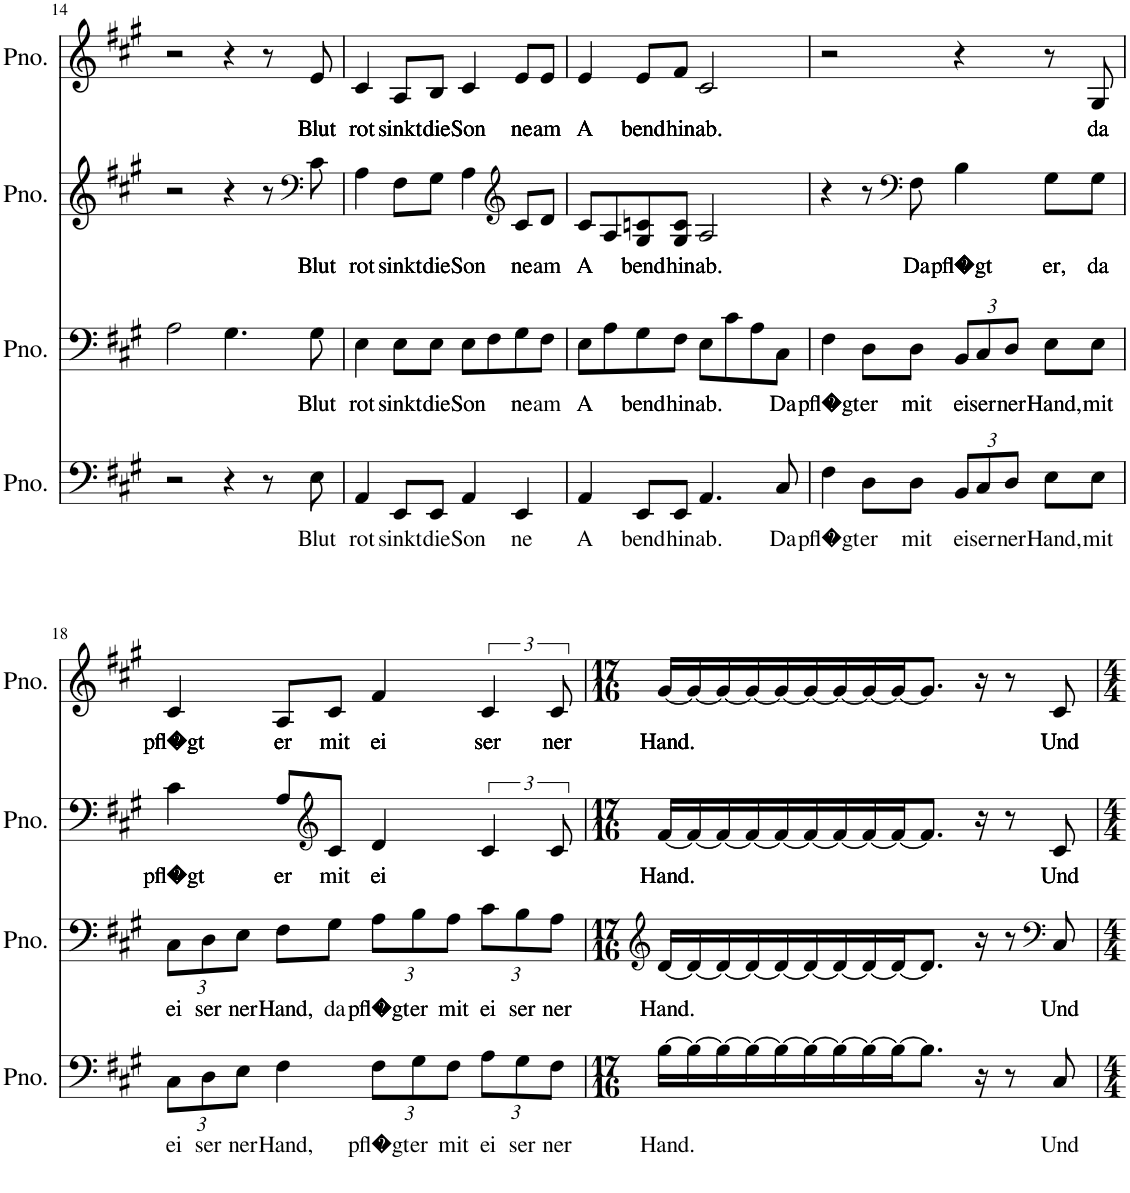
**kern	**text	**kern	**text	**kern	**text	**kern	**text
*part4	*part4	*part3	*part3	*part2	*part2	*part1	*part1
*staff4	*staff4	*staff3	*staff3	*staff2	*staff2	*staff1	*staff1
*I"Piano, BASS 2	*	*I"Piano, BASS 1	*	*I"Piano, TENOR 2	*	*I"Piano, TENOR 1	*
*I'Pno.	*	*I'Pno.	*	*I'Pno.	*	*I'Pno.	*
!!LO:PB:g=z
*clefF4	*	*clefF4	*	*clefG2	*	*clefG2	*
*k[f#c#g#]	*	*k[f#c#g#]	*	*k[f#c#g#]	*	*k[f#c#g#]	*
*M4/4	*	*M4/4	*	*M4/4	*	*M4/4	*
=14	=14	=14	=14	=14	=14	=14	=14
2r	.	2A\	.	2r	.	2r	.
4r	.	4.G#\	.	4r	.	4r	.
8r	.	.	.	8r	.	8r	.
*	*	*	*	*clefF4	*	*	*
!	!LO:LY:b	!	!LO:LY:b	!	!LO:LY:b	!	!LO:LY:b
8E\	Blut	8G#\	Blut	8c#\	Blut	8e/	Blut
=15	=15	=15	=15	=15	=15	=15	=15
!	!LO:LY:b	!	!LO:LY:b	!	!LO:LY:b	!	!LO:LY:b
4AA/	rot	4E\	rot	4A\	rot	4c#/	rot
!	!LO:LY:b	!	!LO:LY:b	!	!LO:LY:b	!	!LO:LY:b
8EE/L	sinkt	8E\L	sinkt	8F#\L	sinkt	8A/L	sinkt
!	!LO:LY:b	!	!LO:LY:b	!	!LO:LY:b	!	!LO:LY:b
8EE/J	die	8E\J	die	8G#\J	die	8B/J	die
!	!LO:LY:b	!	!LO:LY:b	!	!LO:LY:b	!	!LO:LY:b
4AA/	Son	8E\L	Son	4A\	Son	4c#/	Son
.	.	8F#\	.	.	.	.	.
*	*	*	*	*clefG2	*	*	*
!	!LO:LY:b	!	!LO:LY:b	!	!LO:LY:b	!	!LO:LY:b
4EE/	ne	8G#\	ne	8c#/L	ne	8e/L	ne
!	!	!	!LO:LY:b	!	!LO:LY:b	!	!LO:LY:b
.	.	8F#\J	am	8d/J	am	8e/J	am
=16	=16	=16	=16	=16	=16	=16	=16
!	!LO:LY:b	!	!LO:LY:b	!	!LO:LY:b	!	!LO:LY:b
4AA/	A	8E\L	A	8c#/L	A	4e/	A
.	.	8A\	.	8A/	.	.	.
!	!LO:LY:b	!	!LO:LY:b	!	!LO:LY:b	!	!LO:LY:b
8EE/L	bend	8G#\	bend	8G#/ 8cn/	bend	8e/L	bend
!	!LO:LY:b	!	!LO:LY:b	!	!LO:LY:b	!	!LO:LY:b
8EE/J	hin	8F#\J	hin	8G#/ 8c/J	hin	8f#/J	hin
!	!LO:LY:b	!	!LO:LY:b	!	!LO:LY:b	!	!LO:LY:b
4.AA/	ab.	8E\L	ab.	2A/	ab.	2c#/	ab.
.	.	8c#\	.	.	.	.	.
.	.	8A\	.	.	.	.	.
!	!LO:LY:b	!	!LO:LY:b	!	!	!	!
8C#/	Da	8C#\J	Da	.	.	.	.
=17	=17	=17	=17	=17	=17	=17	=17
!	!LO:LY:b	!	!LO:LY:b	!	!	!	!
4F#\	pfl�gt	4F#\	pfl�gt	4r	.	2r	.
!	!LO:LY:b	!	!LO:LY:b	!	!	!	!
8D\L	er	8D\L	er	8r	.	.	.
*	*	*	*	*clefF4	*	*	*
!	!LO:LY:b	!	!LO:LY:b	!	!LO:LY:b	!	!
8D\J	mit	8D\J	mit	8F#\	Da	.	.
*Xbrackettup	*	*	*	*	*	*	*
!	!LO:LY:b	!	!	!	!	!	!
*	*	*Xbrackettup	*	*	*	*	*
!	!	!	!LO:LY:b	!	!LO:LY:b	!	!
12BB/L	ei	12BB/L	ei	4B\	pfl�gt	4r	.
!	!LO:LY:b	!	!LO:LY:b	!	!	!	!
12C#/	ser	12C#/	ser	.	.	.	.
!	!LO:LY:b	!	!LO:LY:b	!	!	!	!
12D/J	ner	12D/J	ner	.	.	.	.
!	!LO:LY:b	!	!LO:LY:b	!	!LO:LY:b	!	!
8E\L	Hand,	8E\L	Hand,	8G#\L	er,	8r	.
!	!LO:LY:b	!	!LO:LY:b	!	!LO:LY:b	!	!LO:LY:b
8E\J	mit	8E\J	mit	8G#\J	da	8G#/	da
!!LO:LB:g=z
=18	=18	=18	=18	=18	=18	=18	=18
!	!LO:LY:b	!	!LO:LY:b	!	!LO:LY:b	!	!LO:LY:b
12C#\L	ei	12C#\L	ei	4c#\	pfl�gt	4c#/	pfl�gt
!	!LO:LY:b	!	!LO:LY:b	!	!	!	!
12D\	ser	12D\	ser	.	.	.	.
!	!LO:LY:b	!	!LO:LY:b	!	!	!	!
12E\J	ner	12E\J	ner	.	.	.	.
!	!LO:LY:b	!	!LO:LY:b	!	!LO:LY:b	!	!LO:LY:b
4F#\	Hand,	8F#\L	Hand,	8A/L	er	8A/L	er
*	*	*	*	*clefG2	*	*	*
!	!	!	!LO:LY:b	!	!LO:LY:b	!	!LO:LY:b
.	.	8G#\J	da	8c#/J	mit	8c#/J	mit
!	!LO:LY:b	!	!LO:LY:b	!	!LO:LY:b	!	!LO:LY:b
12F#\L	pfl�gt	12A\L	pfl�gt	4d/	ei	4f#/	ei
!	!LO:LY:b	!	!LO:LY:b	!	!	!	!
12G#\	er	12B\	er	.	.	.	.
!	!LO:LY:b	!	!LO:LY:b	!	!	!	!
12F#\J	mit	12A\J	mit	.	.	.	.
!	!LO:LY:b	!	!LO:LY:b	!	!	!	!LO:LY:b
12A\L	ei	12c#\L	ei	6c#/	.	6c#/	ser
!	!LO:LY:b	!	!LO:LY:b	!	!	!	!
12G#\	ser	12B\	ser	.	.	.	.
!	!LO:LY:b	!	!LO:LY:b	!	!	!	!LO:LY:b
12F#\J	ner	12A\J	ner	12c#/	.	12c#/	ner
=19	=19	=19	=19	=19	=19	=19	=19
*	*	*clefG2	*	*	*	*	*
*M17/16	*	*M17/16	*	*M17/16	*	*M17/16	*
!	!LO:LY:b	!	!LO:LY:b	!	!LO:LY:b	!	!LO:LY:b
[16B\LL	Hand.	[16d/LL	Hand.	[16f#/LL	Hand.	[16g#/LL	Hand.
16B\_	.	16d/_	.	16f#/_	.	16g#/_	.
16B\_	.	16d/_	.	16f#/_	.	16g#/_	.
16B\_	.	16d/_	.	16f#/_	.	16g#/_	.
16B\_	.	16d/_	.	16f#/_	.	16g#/_	.
16B\_	.	16d/_	.	16f#/_	.	16g#/_	.
16B\_	.	16d/_	.	16f#/_	.	16g#/_	.
16B\_	.	16d/_	.	16f#/_	.	16g#/_	.
16B\J_	.	16d/J_	.	16f#/J_	.	16g#/J_	.
8.B\J]	.	8.d/J]	.	8.f#/J]	.	8.g#/J]	.
16r	.	16r	.	16r	.	16r	.
8r	.	8r	.	8r	.	8r	.
*	*	*clefF4	*	*	*	*	*
!	!LO:LY:b	!	!LO:LY:b	!	!LO:LY:b	!	!LO:LY:b
8C#/	Und	8C#/	Und	8c#/	Und	8c#/	Und
=	=	=	=	=	=	=	=
*-	*-	*-	*-	*-	*-	*-	*-
